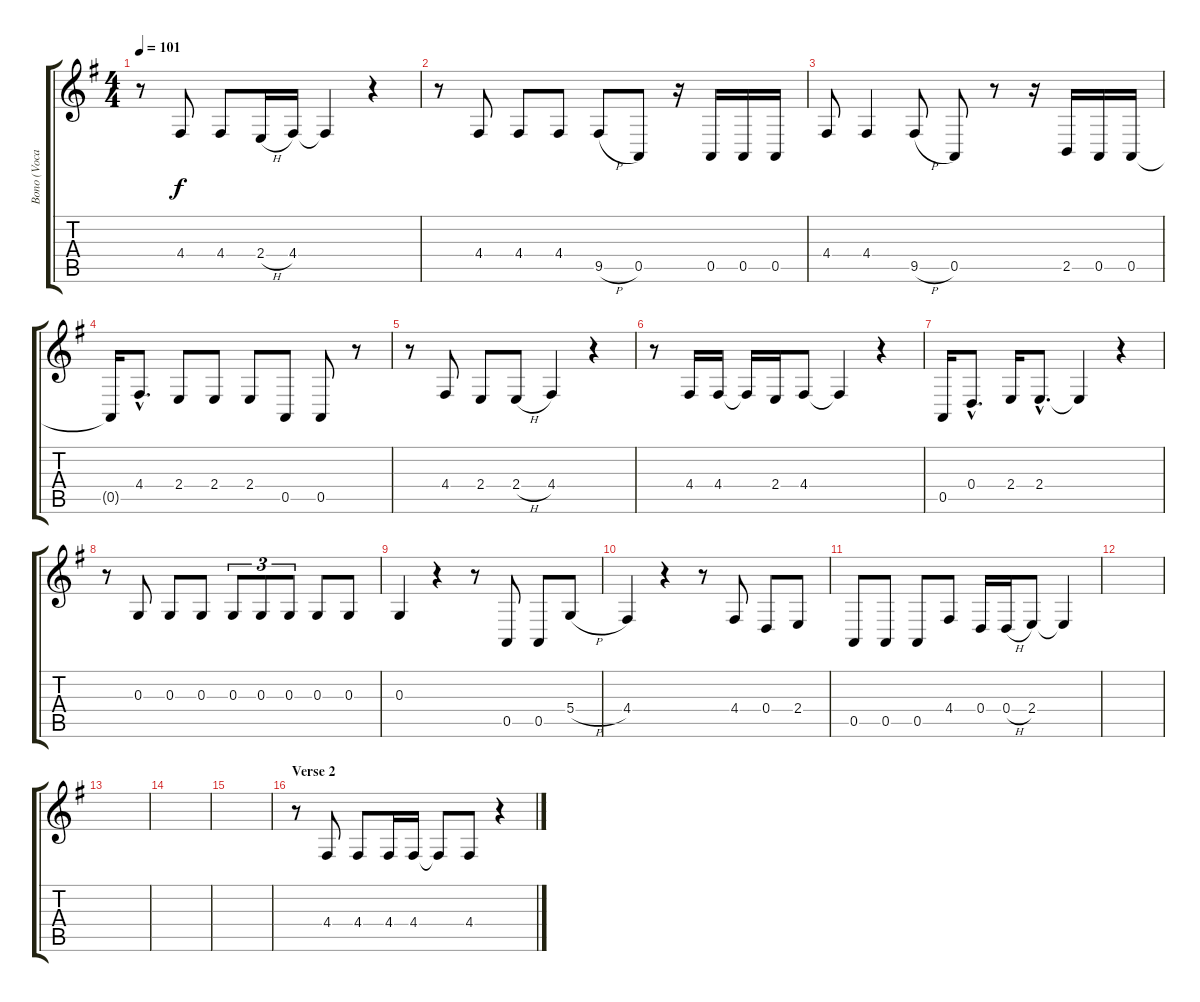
\track ("Bono (Vocal)" "Bono (Voca") {instrument viola}
\staff {score tabs}
\tuning (E4 B3 G3 D3 A2 E2) {hide}
\ts (4 4)
\tempo 101
\clef g2
\ks eminor
r.8{dy f} 4.4.8 4.4.8 2.4{h}.16 4.4.16 4.4{t}.4 r.4 |
r.8 4.4.8 4.4.8 4.4.8 9.5{h}.8 0.5.8 r.16 0.5.16 0.5.16 0.5.16 |
4.4.8 4.4.4 9.5{h}.8 0.5.8 r.8 r.16 2.5.16 0.5.16 0.5.16 |
0.5{t}.16 4.4{hac}.8{d} 2.4.8 2.4.8 2.4.8 0.5.8 0.5.8 r.8 |
r.8 4.4.8 2.4.8 2.4{h}.8 4.4.4 r.4 |
r.8 4.4.16 4.4.16 4.4{t}.16 2.4.16 4.4.8 4.4{t}.4 r.4 |
0.5.16 0.4{hac}.8{d} 2.4.16 2.4{hac}.8{d} 2.4{t}.4 r.4 |
r.8 0.3.8 0.3.8 0.3.8 0.3.8{tu (3 2)} 0.3.8{tu (3 2)} 0.3.8{tu (3 2)} 0.3.8 0.3.8 |
0.3.4 r.4 r.8 0.5.8 0.5.8 5.4{h}.8 |
4.4.4 r.4 r.8 4.4.8 0.4.8 2.4.8 |
0.5.8 0.5.8 0.5.8 4.4.8 0.4.16 0.4{h}.16 2.4.8 2.4{t}.4 |
|
|
|
|
\section ("" "Verse 2")
r.8 4.4.8 4.4.8 4.4.16 4.4.16 4.4{t}.8 4.4.8 r.4
